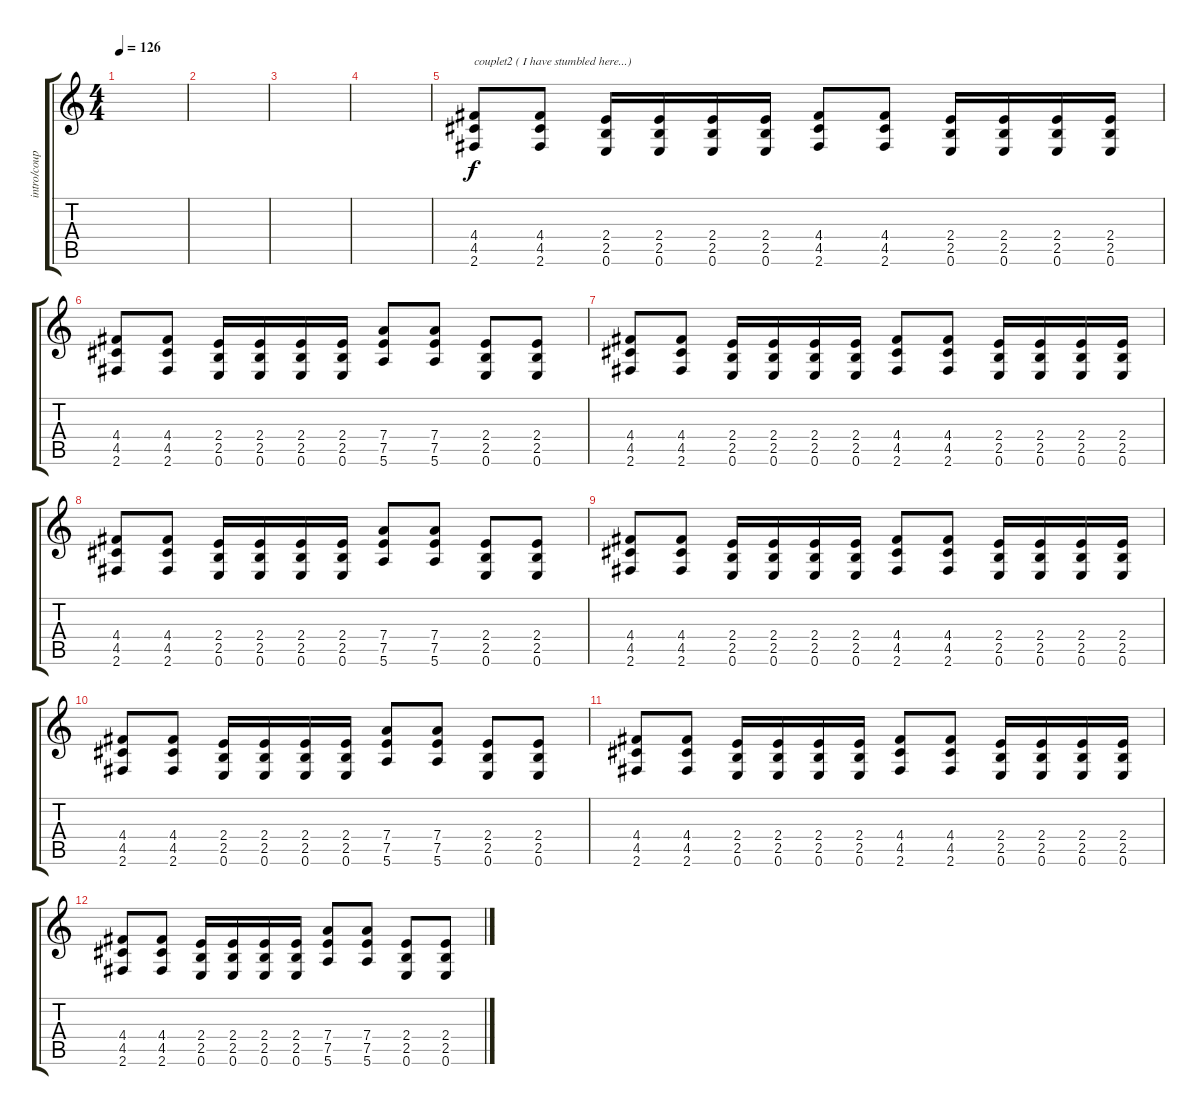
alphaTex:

\track ("intro/couplet" "intro/coup") {instrument overdrivenguitar}
\staff {score tabs}
\tuning (E4 B3 G3 D3 A2 E2) {hide}
\ts (4 4)
\tempo 126
\clef g2
\ks c
|
|
|
|
(4.4 4.5 2.6).8{txt "couplet2 ( I have stumbled here...)"} (4.4 4.5 2.6).8 (2.4 2.5 0.6).16 (2.4 2.5 0.6).16 (2.4 2.5 0.6).16 (2.4 2.5 0.6).16 (4.4 4.5 2.6).8 (4.4 4.5 2.6).8 (2.4 2.5 0.6).16 (2.4 2.5 0.6).16 (2.4 2.5 0.6).16 (2.4 2.5 0.6).16 |
(4.4 4.5 2.6).8 (4.4 4.5 2.6).8 (2.4 2.5 0.6).16 (2.4 2.5 0.6).16 (2.4 2.5 0.6).16 (2.4 2.5 0.6).16 (7.4 7.5 5.6).8 (7.4 7.5 5.6).8 (2.4 2.5 0.6).8 (2.4 2.5 0.6).8 |
(4.4 4.5 2.6).8 (4.4 4.5 2.6).8 (2.4 2.5 0.6).16 (2.4 2.5 0.6).16 (2.4 2.5 0.6).16 (2.4 2.5 0.6).16 (4.4 4.5 2.6).8 (4.4 4.5 2.6).8 (2.4 2.5 0.6).16 (2.4 2.5 0.6).16 (2.4 2.5 0.6).16 (2.4 2.5 0.6).16 |
(4.4 4.5 2.6).8 (4.4 4.5 2.6).8 (2.4 2.5 0.6).16 (2.4 2.5 0.6).16 (2.4 2.5 0.6).16 (2.4 2.5 0.6).16 (7.4 7.5 5.6).8 (7.4 7.5 5.6).8 (2.4 2.5 0.6).8 (2.4 2.5 0.6).8 |
(4.4 4.5 2.6).8 (4.4 4.5 2.6).8 (2.4 2.5 0.6).16 (2.4 2.5 0.6).16 (2.4 2.5 0.6).16 (2.4 2.5 0.6).16 (4.4 4.5 2.6).8 (4.4 4.5 2.6).8 (2.4 2.5 0.6).16 (2.4 2.5 0.6).16 (2.4 2.5 0.6).16 (2.4 2.5 0.6).16 |
(4.4 4.5 2.6).8 (4.4 4.5 2.6).8 (2.4 2.5 0.6).16 (2.4 2.5 0.6).16 (2.4 2.5 0.6).16 (2.4 2.5 0.6).16 (7.4 7.5 5.6).8 (7.4 7.5 5.6).8 (2.4 2.5 0.6).8 (2.4 2.5 0.6).8 |
(4.4 4.5 2.6).8 (4.4 4.5 2.6).8 (2.4 2.5 0.6).16 (2.4 2.5 0.6).16 (2.4 2.5 0.6).16 (2.4 2.5 0.6).16 (4.4 4.5 2.6).8 (4.4 4.5 2.6).8 (2.4 2.5 0.6).16 (2.4 2.5 0.6).16 (2.4 2.5 0.6).16 (2.4 2.5 0.6).16 |
(4.4 4.5 2.6).8 (4.4 4.5 2.6).8 (2.4 2.5 0.6).16 (2.4 2.5 0.6).16 (2.4 2.5 0.6).16 (2.4 2.5 0.6).16 (7.4 7.5 5.6).8 (7.4 7.5 5.6).8 (2.4 2.5 0.6).8 (2.4 2.5 0.6).8
